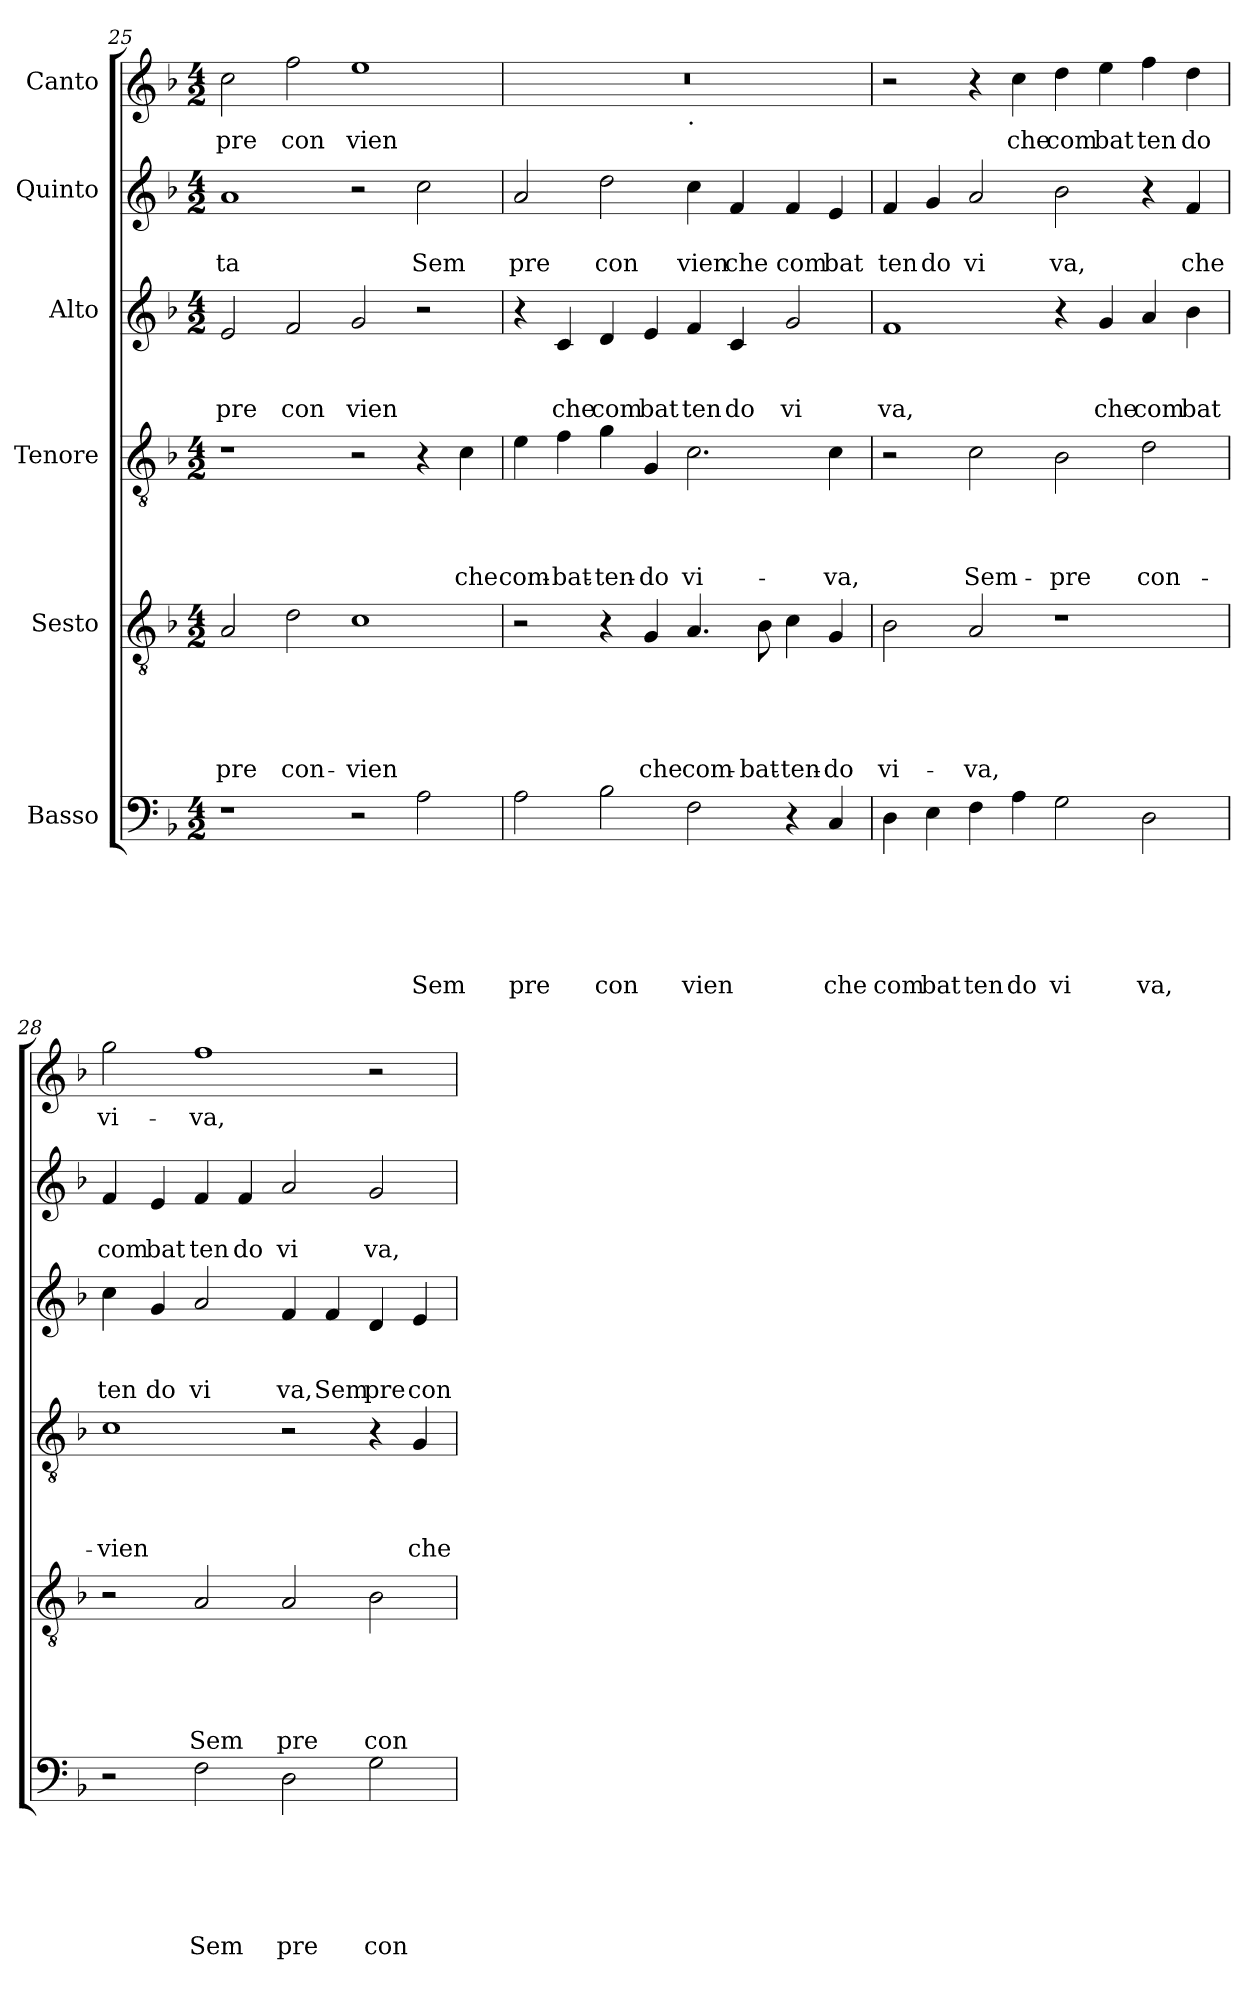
**kern	**text	**text	**text	**text	**text	**text	**kern	**text	**text	**text	**text	**text	**kern	**text	**text	**text	**text	**kern	**text	**text	**text	**kern	**text	**text	**kern	**text
*part6	*part6	*part6	*part6	*part6	*part6	*part6	*part5	*part5	*part5	*part5	*part5	*part5	*part4	*part4	*part4	*part4	*part4	*part3	*part3	*part3	*part3	*part2	*part2	*part2	*part1	*part1
*staff6	*staff6	*staff6	*staff6	*staff6	*staff6	*staff6	*staff5	*staff5	*staff5	*staff5	*staff5	*staff5	*staff4	*staff4	*staff4	*staff4	*staff4	*staff3	*staff3	*staff3	*staff3	*staff2	*staff2	*staff2	*staff1	*staff1
*I"Basso	*	*	*	*	*	*	*I"Sesto	*	*	*	*	*	*I"Tenore	*	*	*	*	*I"Alto	*	*	*	*I"Quinto	*	*	*I"Canto	*
*clefF4	*	*	*	*	*	*	*clefGv2	*	*	*	*	*	*clefGv2	*	*	*	*	*clefG2	*	*	*	*clefG2	*	*	*clefG2	*
*k[b-]	*	*	*	*	*	*	*k[b-]	*	*	*	*	*	*k[b-]	*	*	*	*	*k[b-]	*	*	*	*k[b-]	*	*	*k[b-]	*
*F:	*	*	*	*	*	*	*F:	*	*	*	*	*	*F:	*	*	*	*	*F:	*	*	*	*F:	*	*	*F:	*
*M4/2	*	*	*	*	*	*	*M4/2	*	*	*	*	*	*M4/2	*	*	*	*	*M4/2	*	*	*	*M4/2	*	*	*M4/2	*
=25	=25	=25	=25	=25	=25	=25	=25	=25	=25	=25	=25	=25	=25	=25	=25	=25	=25	=25	=25	=25	=25	=25	=25	=25	=25	=25
!	!	!	!	!	!	!	!	!	!	!	!	!LO:LY:b	!	!	!	!	!	!	!	!	!LO:LY:b	!	!	!LO:LY:b	!	!LO:LY:b
1r	.	.	.	.	.	.	2A/	.	.	.	.	-pre	1r	.	.	.	.	2e/	.	.	pre	1a	.	ta	2cc\	pre
!	!	!	!	!	!	!	!	!	!	!	!	!LO:LY:b	!	!	!	!	!	!	!	!	!LO:LY:b	!	!	!	!	!LO:LY:b
.	.	.	.	.	.	.	2d\	.	.	.	.	con-	.	.	.	.	.	2f/	.	.	con	.	.	.	2ff\	con
!	!	!	!	!	!	!	!	!	!	!	!	!LO:LY:b	!	!	!	!	!	!	!	!	!LO:LY:b	!	!	!	!	!LO:LY:b
2r	.	.	.	.	.	.	1c	.	.	.	.	-vien	2r	.	.	.	.	2g/	.	.	vien	2r	.	.	1ee	vien
!	!	!	!	!	!	!LO:LY:b	!	!	!	!	!	!	!	!	!	!	!	!	!	!	!	!	!	!LO:LY:b	!	!
2A\	.	.	.	.	.	Sem	.	.	.	.	.	.	4r	.	.	.	.	2r	.	.	.	2cc\	.	Sem	.	.
!	!	!	!	!	!	!	!	!	!	!	!	!	!	!	!	!	!LO:LY:b	!	!	!	!	!	!	!	!	!
.	.	.	.	.	.	.	.	.	.	.	.	.	4c\	.	.	.	che	.	.	.	.	.	.	.	.	.
=26	=26	=26	=26	=26	=26	=26	=26	=26	=26	=26	=26	=26	=26	=26	=26	=26	=26	=26	=26	=26	=26	=26	=26	=26	=26	=26
!	!	!	!	!	!	!LO:LY:b	!	!	!	!	!	!	!	!	!	!	!LO:LY:b	!	!	!	!	!	!	!LO:LY:b	!	!
*	*	*	*	*	*	*	*	*	*	*	*	*	*	*	*	*	*	*	*	*	*	*	*	*	*^	*
2A\	.	.	.	.	.	pre	2r	.	.	.	.	.	4e\	.	.	.	com-	4r	.	.	.	2a/	.	pre	0r	1ryy	.
!	!	!	!	!	!	!	!	!	!	!	!	!	!	!	!	!	!LO:LY:b	!	!	!	!LO:LY:b	!	!	!	!	!	!
.	.	.	.	.	.	.	.	.	.	.	.	.	4f\	.	.	.	-bat-	4c/	.	.	che	.	.	.	.	.	.
!	!	!	!	!	!	!LO:LY:b	!	!	!	!	!	!	!	!	!	!	!LO:LY:b	!	!	!	!LO:LY:b	!	!	!LO:LY:b	!	!	!
2B-\	.	.	.	.	.	con	4r	.	.	.	.	.	4g\	.	.	.	-ten-	4d/	.	.	com	2dd\	.	con	.	.	.
!	!	!	!	!	!	!	!	!	!	!	!	!LO:LY:b	!	!	!	!	!LO:LY:b	!	!	!	!LO:LY:b	!	!	!	!	!	!
.	.	.	.	.	.	.	4G/	.	.	.	.	che	4G/	.	.	.	-do	4e/	.	.	bat	.	.	.	.	.	.
!	!	!	!	!	!	!	!	!	!	!	!	!	!	!	!	!	!	!	!	!	!	!	!	!	!	!LO:TX:b:t=.	!
!	!	!	!	!	!	!LO:LY:b	!	!	!	!	!	!LO:LY:b	!	!	!	!	!LO:LY:b	!	!	!	!LO:LY:b	!	!	!LO:LY:b	!	!	!
2F\	.	.	.	.	.	vien	4.A/	.	.	.	.	com-	2.c\	.	.	.	vi-	4f/	.	.	ten	4cc\	.	vien	.	1ryy	.
!	!	!	!	!	!	!	!	!	!	!	!	!	!	!	!	!	!	!	!	!	!LO:LY:b	!	!	!LO:LY:b	!	!	!
.	.	.	.	.	.	.	.	.	.	.	.	.	.	.	.	.	.	4c/	.	.	do	4f/	.	che	.	.	.
!	!	!	!	!	!	!	!	!	!	!	!	!LO:LY:b	!	!	!	!	!	!	!	!	!	!	!	!	!	!	!
.	.	.	.	.	.	.	8B-\	.	.	.	.	-bat-	.	.	.	.	.	.	.	.	.	.	.	.	.	.	.
!	!	!	!	!	!	!	!	!	!	!	!	!LO:LY:b	!	!	!	!	!	!	!	!	!LO:LY:b	!	!	!LO:LY:b	!	!	!
4r	.	.	.	.	.	.	4c\	.	.	.	.	-ten-	.	.	.	.	.	2g/	.	.	vi	4f/	.	com	.	.	.
!	!	!	!	!	!	!LO:LY:b	!	!	!	!	!	!LO:LY:b	!	!	!	!	!LO:LY:b	!	!	!	!	!	!	!LO:LY:b	!	!	!
4C/	.	.	.	.	.	che	4G/	.	.	.	.	-do	4c\	.	.	.	-va,	.	.	.	.	4e/	.	bat	.	.	.
=27	=27	=27	=27	=27	=27	=27	=27	=27	=27	=27	=27	=27	=27	=27	=27	=27	=27	=27	=27	=27	=27	=27	=27	=27	=27	=27	=27
!	!	!	!	!	!	!LO:LY:b	!	!	!	!	!	!LO:LY:b	!	!	!	!	!	!	!	!	!LO:LY:b	!	!	!LO:LY:b	!	!	!
*	*	*	*	*	*	*	*	*	*	*	*	*	*	*	*	*	*	*	*	*	*	*	*	*	*v	*v	*
4D\	.	.	.	.	.	com	2B-\	.	.	.	.	vi-	2r	.	.	.	.	1f	.	.	va,	4f/	.	ten	2r	.
!	!	!	!	!	!	!LO:LY:b	!	!	!	!	!	!	!	!	!	!	!	!	!	!	!	!	!	!LO:LY:b	!	!
4E\	.	.	.	.	.	bat	.	.	.	.	.	.	.	.	.	.	.	.	.	.	.	4g/	.	do	.	.
!	!	!	!	!	!	!LO:LY:b	!	!	!	!	!	!LO:LY:b	!	!	!	!	!LO:LY:b	!	!	!	!	!	!	!LO:LY:b	!	!
4F\	.	.	.	.	.	ten	2A/	.	.	.	.	-va,	2c\	.	.	.	Sem-	.	.	.	.	2a/	.	vi	4r	.
!	!	!	!	!	!	!LO:LY:b	!	!	!	!	!	!	!	!	!	!	!	!	!	!	!	!	!	!	!	!LO:LY:b
4A\	.	.	.	.	.	do	.	.	.	.	.	.	.	.	.	.	.	.	.	.	.	.	.	.	4cc\	che
!	!	!	!	!	!	!LO:LY:b	!	!	!	!	!	!	!	!	!	!	!LO:LY:b	!	!	!	!	!	!	!LO:LY:b	!	!LO:LY:b
2G\	.	.	.	.	.	vi	1r	.	.	.	.	.	2B-\	.	.	.	-pre	4r	.	.	.	2b-\	.	va,	4dd\	com
!	!	!	!	!	!	!	!	!	!	!	!	!	!	!	!	!	!	!	!	!	!LO:LY:b	!	!	!	!	!LO:LY:b
.	.	.	.	.	.	.	.	.	.	.	.	.	.	.	.	.	.	4g/	.	.	che	.	.	.	4ee\	bat
!	!	!	!	!	!	!LO:LY:b	!	!	!	!	!	!	!	!	!	!	!LO:LY:b	!	!	!	!LO:LY:b	!	!	!	!	!LO:LY:b
2D\	.	.	.	.	.	va,	.	.	.	.	.	.	2d\	.	.	.	con-	4a/	.	.	com	4r	.	.	4ff\	ten
!	!	!	!	!	!	!	!	!	!	!	!	!	!	!	!	!	!	!	!	!	!LO:LY:b	!	!	!LO:LY:b	!	!LO:LY:b
.	.	.	.	.	.	.	.	.	.	.	.	.	.	.	.	.	.	4b-\	.	.	bat	4f/	.	che	4dd\	do
!!LO:LB:g=z
=28	=28	=28	=28	=28	=28	=28	=28	=28	=28	=28	=28	=28	=28	=28	=28	=28	=28	=28	=28	=28	=28	=28	=28	=28	=28	=28
!	!	!	!	!	!	!	!	!	!	!	!	!	!	!	!	!	!LO:LY:b	!	!	!	!LO:LY:b	!	!	!LO:LY:b	!	!LO:LY:b
2r	.	.	.	.	.	.	2r	.	.	.	.	.	1c	.	.	.	-vien	4cc\	.	.	ten	4f/	.	com	2gg\	vi-
!	!	!	!	!	!	!	!	!	!	!	!	!	!	!	!	!	!	!	!	!	!LO:LY:b	!	!	!LO:LY:b	!	!
.	.	.	.	.	.	.	.	.	.	.	.	.	.	.	.	.	.	4g/	.	.	do	4e/	.	bat	.	.
!	!	!	!	!	!	!LO:LY:b	!	!	!	!	!	!LO:LY:b	!	!	!	!	!	!	!	!	!LO:LY:b	!	!	!LO:LY:b	!	!LO:LY:b
2F\	.	.	.	.	.	Sem	2A/	.	.	.	.	Sem	.	.	.	.	.	2a/	.	.	vi	4f/	.	ten	1ff	-va,
!	!	!	!	!	!	!	!	!	!	!	!	!	!	!	!	!	!	!	!	!	!	!	!	!LO:LY:b	!	!
.	.	.	.	.	.	.	.	.	.	.	.	.	.	.	.	.	.	.	.	.	.	4f/	.	do	.	.
!	!	!	!	!	!	!LO:LY:b	!	!	!	!	!	!LO:LY:b	!	!	!	!	!	!	!	!	!LO:LY:b	!	!	!LO:LY:b	!	!
2D\	.	.	.	.	.	pre	2A/	.	.	.	.	pre	2r	.	.	.	.	4f/	.	.	va,	2a/	.	vi	.	.
!	!	!	!	!	!	!	!	!	!	!	!	!	!	!	!	!	!	!	!	!	!LO:LY:b	!	!	!	!	!
.	.	.	.	.	.	.	.	.	.	.	.	.	.	.	.	.	.	4f/	.	.	Sem	.	.	.	.	.
!	!	!	!	!	!	!LO:LY:b	!	!	!	!	!	!LO:LY:b	!	!	!	!	!	!	!	!	!LO:LY:b	!	!	!LO:LY:b	!	!
2G\	.	.	.	.	.	con	2B-\	.	.	.	.	con	4r	.	.	.	.	4d/	.	.	pre	2g/	.	va,	2r	.
!	!	!	!	!	!	!	!	!	!	!	!	!	!	!	!	!	!LO:LY:b	!	!	!	!LO:LY:b	!	!	!	!	!
.	.	.	.	.	.	.	.	.	.	.	.	.	4G/	.	.	.	che	4e/	.	.	con	.	.	.	.	.
=	=	=	=	=	=	=	=	=	=	=	=	=	=	=	=	=	=	=	=	=	=	=	=	=	=	=
*-	*-	*-	*-	*-	*-	*-	*-	*-	*-	*-	*-	*-	*-	*-	*-	*-	*-	*-	*-	*-	*-	*-	*-	*-	*-	*-
